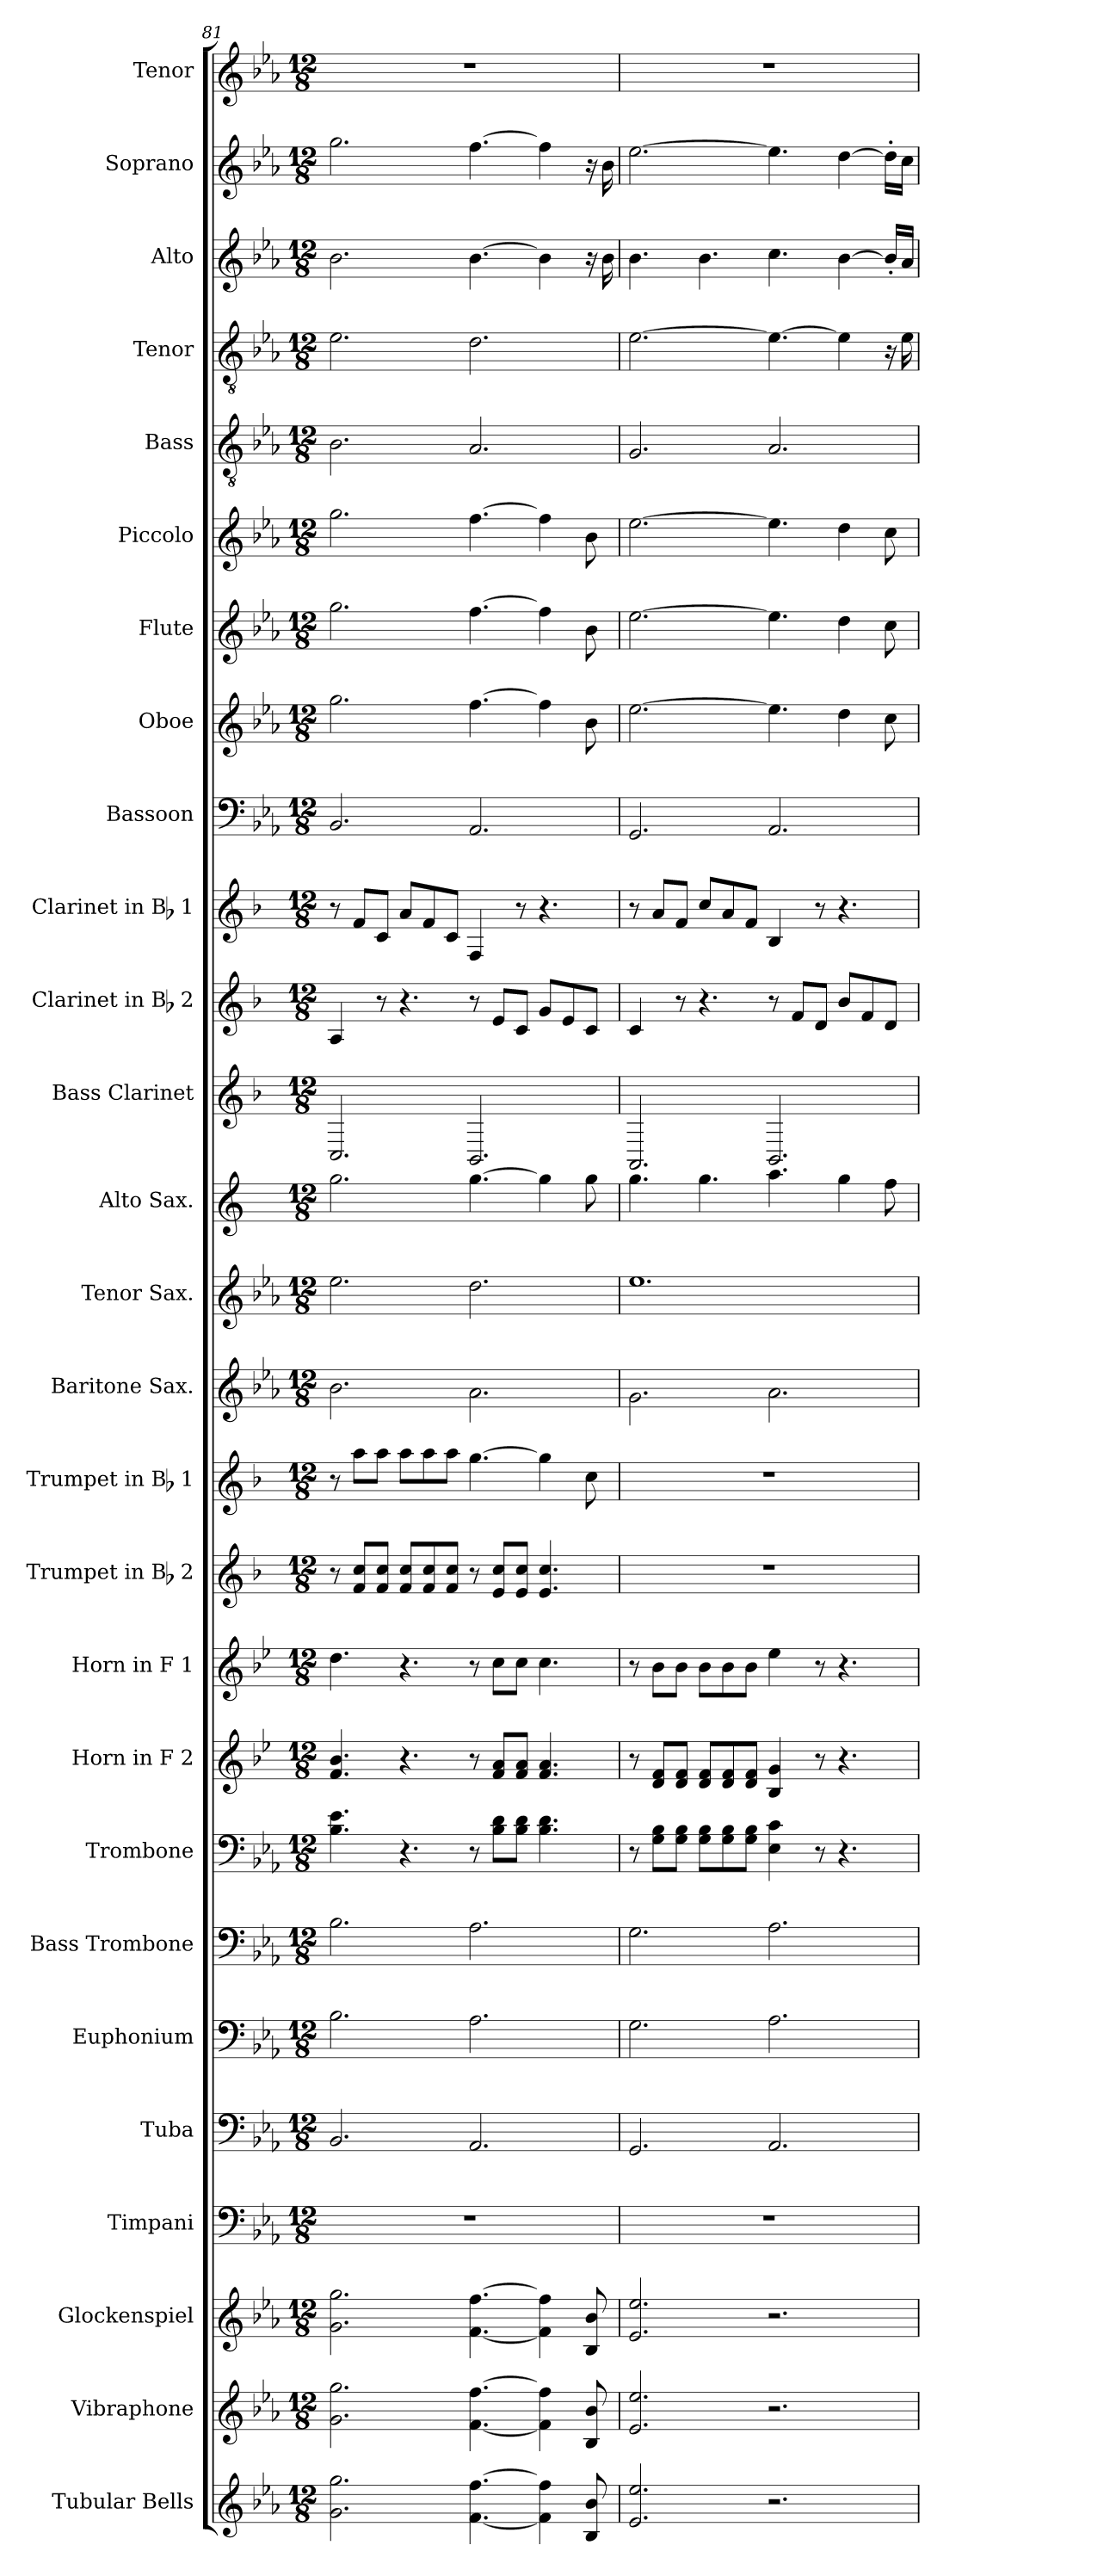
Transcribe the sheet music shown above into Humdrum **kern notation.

**kern	**kern	**kern	**kern	**kern	**kern	**kern	**kern	**kern	**kern	**kern	**kern	**kern	**kern	**kern	**kern	**kern	**kern	**kern	**kern	**kern	**kern	**kern	**kern	**kern	**kern	**kern
*part27	*part26	*part25	*part24	*part23	*part22	*part21	*part20	*part19	*part18	*part17	*part16	*part15	*part14	*part13	*part12	*part11	*part10	*part9	*part8	*part7	*part6	*part5	*part4	*part3	*part2	*part1
*staff27	*staff26	*staff25	*staff24	*staff23	*staff22	*staff21	*staff20	*staff19	*staff18	*staff17	*staff16	*staff15	*staff14	*staff13	*staff12	*staff11	*staff10	*staff9	*staff8	*staff7	*staff6	*staff5	*staff4	*staff3	*staff2	*staff1
*I"Tubular Bells	*I"Vibraphone	*I"Glockenspiel	*I"Timpani	*I"Tuba	*I"Euphonium	*I"Bass Trombone	*I"Trombone	*I"Horn in F 2	*I"Horn in F 1	*I"Trumpet in Bb 2	*I"Trumpet in Bb 1	*I"Baritone Sax.	*I"Tenor Sax.	*I"Alto Sax.	*I"Bass Clarinet	*I"Clarinet in Bb 2	*I"Clarinet in Bb 1	*I"Bassoon	*I"Oboe	*I"Flute	*I"Piccolo	*I"Bass	*I"Tenor	*I"Alto	*I"Soprano	*I"Tenor
*I'Tubular Bells	*I'Vibraphone	*I'Glockenspiel	*I'Timpani	*I'Tuba	*I'Euphonium	*I'Bass Trombone	*I'Trombone	*I'Horn in F 2	*I'Horn in F 1	*I'Trumpet in Bb 2	*I'Trumpet in Bb 1	*I'Baritone Sax.	*I'Tenor Sax.	*I'Alto Sax.	*I'Bass Clarinet	*I'Clarinet in Bb 2	*I'Clarinet in Bb 1	*I'Bassoon	*I'Oboe	*I'Flute	*I'Piccolo	*I'Bass	*I'Tenor	*I'Alto	*I'Soprano	*I'Tenor
*clefG2	*clefG2	*clefG2	*clefF4	*clefF4	*clefF4	*clefF4	*clefF4	*clefG2	*clefG2	*clefG2	*clefG2	*clefG2	*clefG2	*clefG2	*clefG2	*clefG2	*clefG2	*clefF4	*clefG2	*clefG2	*clefG2	*clefGv2	*clefGv2	*clefG2	*clefG2	*clefG2
*	*	*ITrd-14c-24	*	*	*	*	*	*ITrd4c7	*ITrd4c7	*ITrd1c2	*ITrd1c2	*ITrd12c21	*ITrd8c14	*ITrd5c9	*ITrd1c2	*ITrd1c2	*ITrd1c2	*	*	*	*ITrd-7c-12	*ITrd7c12	*ITrd7c12	*	*	*
*k[b-e-a-]	*k[b-e-a-]	*k[b-e-a-]	*k[b-e-a-]	*k[b-e-a-]	*k[b-e-a-]	*k[b-e-a-]	*k[b-e-a-]	*k[b-e-a-]	*k[b-e-a-]	*k[b-e-a-]	*k[b-e-a-]	*k[b-e-a-]	*k[b-e-a-]	*k[b-e-a-]	*k[b-e-a-]	*k[b-e-a-]	*k[b-e-a-]	*k[b-e-a-]	*k[b-e-a-]	*k[b-e-a-]	*k[b-e-a-]	*k[b-e-a-]	*k[b-e-a-]	*k[b-e-a-]	*k[b-e-a-]	*k[b-e-a-]
*E-:	*E-:	*E-:	*E-:	*E-:	*E-:	*E-:	*E-:	*E-:	*E-:	*E-:	*E-:	*E-:	*E-:	*E-:	*E-:	*E-:	*E-:	*E-:	*E-:	*E-:	*E-:	*E-:	*E-:	*E-:	*E-:	*E-:
*M12/8	*M12/8	*M12/8	*M12/8	*M12/8	*M12/8	*M12/8	*M12/8	*M12/8	*M12/8	*M12/8	*M12/8	*M12/8	*M12/8	*M12/8	*M12/8	*M12/8	*M12/8	*M12/8	*M12/8	*M12/8	*M12/8	*M12/8	*M12/8	*M12/8	*M12/8	*M12/8
=81	=81	=81	=81	=81	=81	=81	=81	=81	=81	=81	=81	=81	=81	=81	=81	=81	=81	=81	=81	=81	=81	=81	=81	=81	=81	=81
!	!	!	!LO:N:vis=1	!	!	!	!	!	!	!	!	!	!	!	!	!	!	!	!	!	!	!	!	!	!	!LO:N:vis=1
2.gi\ 2.ggi	2.gi\ 2.ggi	2.gggi\ 2.ggggi	1.r	2.BB-i/	2.B-i\	2.B-i\	4.B-i\ 4.e-i	4.B-i/ 4.e-i	4.gi\	8r	8r	2.B-i\	2.e-i\	2.b-i\	2.BB-i/	4Gi/	8r	2.BB-i/	2.ggi\	2.ggi\	2.gggi\	2.BB-i\	2.E-i\	2.b-i\	2.ggi\	1.r
.	.	.	.	.	.	.	.	.	.	8e-i/ 8b-iL	8ggi\L	.	.	.	.	.	8e-i/L	.	.	.	.	.	.	.	.	.
.	.	.	.	.	.	.	.	.	.	8e-i/ 8b-iJ	8ggi\J	.	.	.	.	8r	8B-i/J	.	.	.	.	.	.	.	.	.
.	.	.	.	.	.	.	4.r	4.r	4.r	8e-i/ 8b-iL	8ggi\L	.	.	.	.	4.r	8gi/L	.	.	.	.	.	.	.	.	.
.	.	.	.	.	.	.	.	.	.	8e-i/ 8b-i	8ggi\	.	.	.	.	.	8e-i/	.	.	.	.	.	.	.	.	.
.	.	.	.	.	.	.	.	.	.	8e-i/ 8b-iJ	8ggi\J	.	.	.	.	.	8B-i/J	.	.	.	.	.	.	.	.	.
[<4.fi\ [>4.ffi	[<4.fi\ [>4.ffi	[<4.fffi\ [>4.ffffi	.	2.AA-i/	2.A-i\	2.A-i\	8r	8r	8r	8r	[>4.ffi\	2.A-i\	2.di\	[>4.b-i\	2.AA-i/	8r	4E-i/	2.AA-i/	[>4.ffi\	[>4.ffi\	[>4.fffi\	2.AA-i/	2.Di\	[>4.b-i\	[>4.ffi\	.
.	.	.	.	.	.	.	8B-i\ 8diL	8B-i/ 8diL	8fi\L	8di/ 8b-iL	.	.	.	.	.	8di/L	.	.	.	.	.	.	.	.	.	.
.	.	.	.	.	.	.	8B-i\ 8diJ	8B-i/ 8diJ	8fi\J	8di/ 8b-iJ	.	.	.	.	.	8B-i/J	8r	.	.	.	.	.	.	.	.	.
4fi\] 4ffi]	4fi\] 4ffi]	4fffi\] 4ffffi]	.	.	.	.	4.B-i\ 4.di	4.B-i/ 4.di	4.fi\	4.di/ 4.b-i	4ffi\]	.	.	4b-i\]	.	8fi/L	4.r	.	4ffi\]	4ffi\]	4fffi\]	.	.	4b-i\]	4ffi\]	.
.	.	.	.	.	.	.	.	.	.	.	.	.	.	.	.	8di/	.	.	.	.	.	.	.	.	.	.
8B-i/ 8b-i	8B-i/ 8b-i	8bb-i/ 8bbb-i	.	.	.	.	.	.	.	.	8b-i\	.	.	8b-i\	.	8B-i/J	.	.	8b-i\	8b-i\	8bb-i\	.	.	16r	16r	.
.	.	.	.	.	.	.	.	.	.	.	.	.	.	.	.	.	.	.	.	.	.	.	.	16b-i\	16b-i\	.
=82	=82	=82	=82	=82	=82	=82	=82	=82	=82	=82	=82	=82	=82	=82	=82	=82	=82	=82	=82	=82	=82	=82	=82	=82	=82	=82
!	!	!	!LO:N:vis=1	!	!	!	!	!	!	!LO:N:vis=1	!LO:N:vis=1	!	!	!	!	!	!	!	!	!	!	!	!	!	!	!LO:N:vis=1
2.e-i/ 2.ee-i	2.e-i/ 2.ee-i	2.eee-i/ 2.eeee-i	1.r	2.GGi/	2.Gi\	2.Gi\	8r	8r	8r	1.r	1.r	2.Gi\	1.e-i	4.b-i\	2.GGi/	4B-i/	8r	2.GGi/	[>2.ee-i\	[>2.ee-i\	[>2.eee-i\	2.GGi/	[>2.E-i\	4.b-i\	[>2.ee-i\	1.r
.	.	.	.	.	.	.	8Gi\ 8B-iL	8Gi/ 8B-iL	8e-i\L	.	.	.	.	.	.	.	8gi/L	.	.	.	.	.	.	.	.	.
.	.	.	.	.	.	.	8Gi\ 8B-iJ	8Gi/ 8B-iJ	8e-i\J	.	.	.	.	.	.	8r	8e-i/J	.	.	.	.	.	.	.	.	.
.	.	.	.	.	.	.	8Gi\ 8B-iL	8Gi/ 8B-iL	8e-i\L	.	.	.	.	4.b-i\	.	4.r	8b-i/L	.	.	.	.	.	.	4.b-i\	.	.
.	.	.	.	.	.	.	8Gi\ 8B-i	8Gi/ 8B-i	8e-i\	.	.	.	.	.	.	.	8gi/	.	.	.	.	.	.	.	.	.
.	.	.	.	.	.	.	8Gi\ 8B-iJ	8Gi/ 8B-iJ	8e-i\J	.	.	.	.	.	.	.	8e-i/J	.	.	.	.	.	.	.	.	.
2.r	2.r	2.r	.	2.AA-i/	2.A-i\	2.A-i\	4E-i\ 4ci	4E-i/ 4ci	4a-i\	.	.	2.A-i\	.	4.cci\	2.AA-i/	8r	4A-i/	2.AA-i/	4.ee-i\]	4.ee-i\]	4.eee-i\]	2.AA-i/	4.E-i\_>	4.cci\	4.ee-i\]	.
.	.	.	.	.	.	.	.	.	.	.	.	.	.	.	.	8e-i/L	.	.	.	.	.	.	.	.	.	.
.	.	.	.	.	.	.	8r	8r	8r	.	.	.	.	.	.	8ci/J	8r	.	.	.	.	.	.	.	.	.
.	.	.	.	.	.	.	4.r	4.r	4.r	.	.	.	.	4b-i\	.	8a-i/L	4.r	.	4ddi\	4ddi\	4dddi\	.	4E-i\]	[>4b-i\	[>4ddi\	.
.	.	.	.	.	.	.	.	.	.	.	.	.	.	.	.	8e-i/	.	.	.	.	.	.	.	.	.	.
.	.	.	.	.	.	.	.	.	.	.	.	.	.	8a-i\	.	8ci/J	.	.	8cci\	8cci\	8ccci\	.	16r	16b-'i/LL]	16dd'i\LL]	.
.	.	.	.	.	.	.	.	.	.	.	.	.	.	.	.	.	.	.	.	.	.	.	16E-i\	16a-i/JJ	16cci\JJ	.
=	=	=	=	=	=	=	=	=	=	=	=	=	=	=	=	=	=	=	=	=	=	=	=	=	=	=
*-	*-	*-	*-	*-	*-	*-	*-	*-	*-	*-	*-	*-	*-	*-	*-	*-	*-	*-	*-	*-	*-	*-	*-	*-	*-	*-
